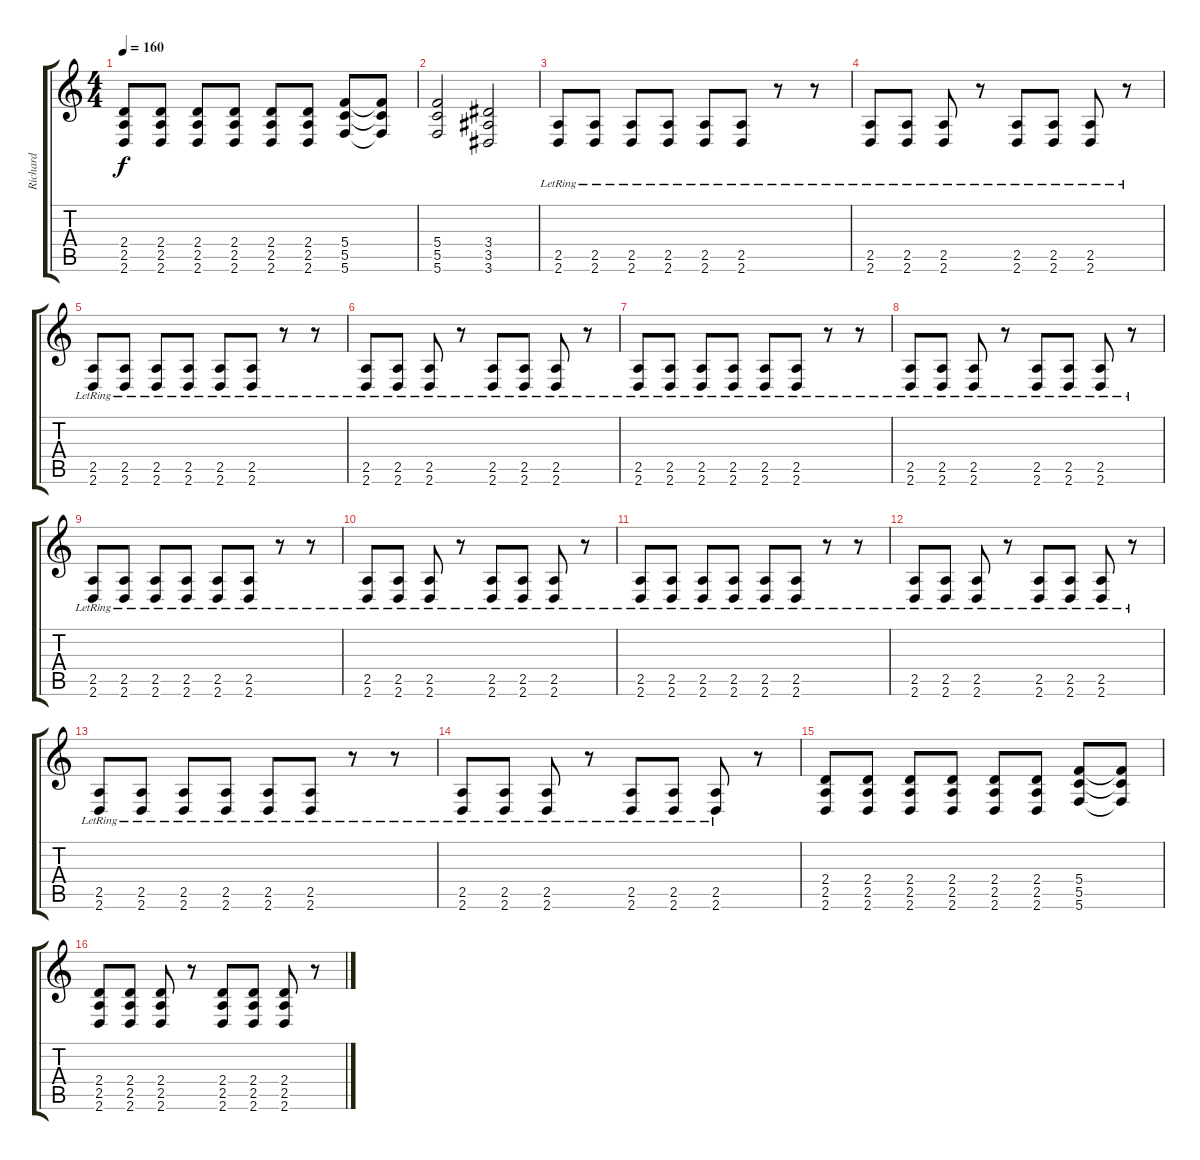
\track ("Richard" "Richard") {instrument distortionguitar}
\staff {score tabs}
\tuning (D4 A3 F3 C3 G2 C2) {hide}
\ts (4 4)
\tempo 160
\clef g2
\ks c
(2.4 2.5 2.6).8{dy f} (2.4 2.5 2.6).8 (2.4 2.5 2.6).8 (2.4 2.5 2.6).8 (2.4 2.5 2.6).8 (2.4 2.5 2.6).8 (5.4 5.5 5.6).8 (5.4{t} 5.5{t} 5.6{t}).8 |
(5.4 5.5 5.6).2 (3.4 3.5 3.6).2 |
(2.5{lr} 2.6{lr}).8{instrument electricguitarmuted} (2.5{lr} 2.6{lr}).8 (2.5{lr} 2.6{lr}).8 (2.5{lr} 2.6{lr}).8 (2.5{lr} 2.6{lr}).8 (2.5{lr} 2.6{lr}).8 r.8 r.8 |
(2.5{lr} 2.6{lr}).8 (2.5{lr} 2.6{lr}).8 (2.5{lr} 2.6{lr}).8 r.8 (2.5{lr} 2.6{lr}).8 (2.5{lr} 2.6{lr}).8 (2.5{lr} 2.6{lr}).8 r.8 |
(2.5{lr} 2.6{lr}).8 (2.5{lr} 2.6{lr}).8 (2.5{lr} 2.6{lr}).8 (2.5{lr} 2.6{lr}).8 (2.5{lr} 2.6{lr}).8 (2.5{lr} 2.6{lr}).8 r.8 r.8 |
(2.5{lr} 2.6{lr}).8 (2.5{lr} 2.6{lr}).8 (2.5{lr} 2.6{lr}).8 r.8 (2.5{lr} 2.6{lr}).8 (2.5{lr} 2.6{lr}).8 (2.5{lr} 2.6{lr}).8 r.8 |
(2.5{lr} 2.6{lr}).8{instrument distortionguitar} (2.5{lr} 2.6{lr}).8 (2.5{lr} 2.6{lr}).8 (2.5{lr} 2.6{lr}).8 (2.5{lr} 2.6{lr}).8 (2.5{lr} 2.6{lr}).8 r.8 r.8 |
(2.5{lr} 2.6{lr}).8 (2.5{lr} 2.6{lr}).8 (2.5{lr} 2.6{lr}).8 r.8 (2.5{lr} 2.6{lr}).8 (2.5{lr} 2.6{lr}).8 (2.5{lr} 2.6{lr}).8 r.8 |
(2.5{lr} 2.6{lr}).8 (2.5{lr} 2.6{lr}).8 (2.5{lr} 2.6{lr}).8 (2.5{lr} 2.6{lr}).8 (2.5{lr} 2.6{lr}).8 (2.5{lr} 2.6{lr}).8 r.8 r.8 |
(2.5{lr} 2.6{lr}).8 (2.5{lr} 2.6{lr}).8 (2.5{lr} 2.6{lr}).8 r.8 (2.5{lr} 2.6{lr}).8 (2.5{lr} 2.6{lr}).8 (2.5{lr} 2.6{lr}).8 r.8 |
(2.5{lr} 2.6{lr}).8 (2.5{lr} 2.6{lr}).8 (2.5{lr} 2.6{lr}).8 (2.5{lr} 2.6{lr}).8 (2.5{lr} 2.6{lr}).8 (2.5{lr} 2.6{lr}).8 r.8 r.8 |
(2.5{lr} 2.6{lr}).8 (2.5{lr} 2.6{lr}).8 (2.5{lr} 2.6{lr}).8 r.8 (2.5{lr} 2.6{lr}).8 (2.5{lr} 2.6{lr}).8 (2.5{lr} 2.6{lr}).8 r.8 |
(2.5{lr} 2.6{lr}).8 (2.5{lr} 2.6{lr}).8 (2.5{lr} 2.6{lr}).8 (2.5{lr} 2.6{lr}).8 (2.5{lr} 2.6{lr}).8 (2.5{lr} 2.6{lr}).8 r.8 r.8 |
(2.5{lr} 2.6{lr}).8 (2.5{lr} 2.6{lr}).8 (2.5{lr} 2.6{lr}).8 r.8 (2.5{lr} 2.6{lr}).8 (2.5{lr} 2.6{lr}).8 (2.5{lr} 2.6{lr}).8 r.8 |
(2.4 2.5 2.6).8 (2.4 2.5 2.6).8 (2.4 2.5 2.6).8 (2.4 2.5 2.6).8 (2.4 2.5 2.6).8 (2.4 2.5 2.6).8 (5.4 5.5 5.6).8 (5.4{t} 5.5{t} 5.6{t}).8 |
(2.4 2.5 2.6).8 (2.4 2.5 2.6).8 (2.4 2.5 2.6).8 r.8 (2.4 2.5 2.6).8 (2.4 2.5 2.6).8 (2.4 2.5 2.6).8 r.8
